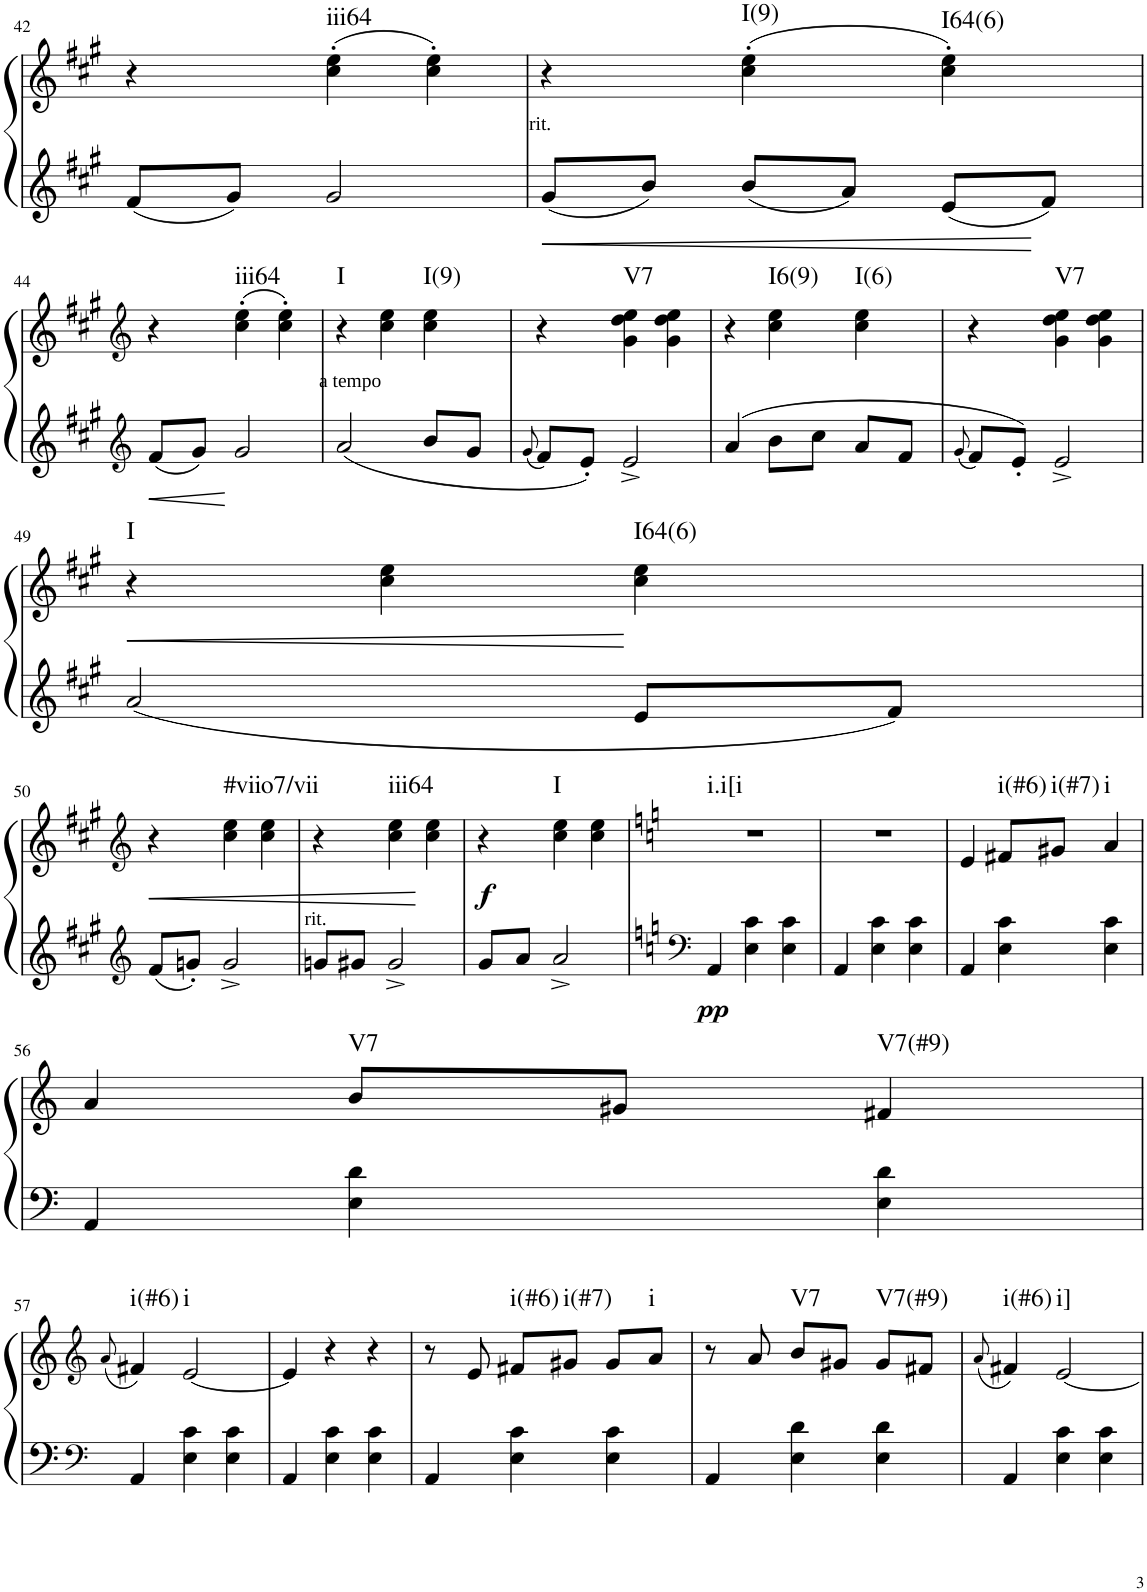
**kern	**kern	**dynam	**harte
*part1	*part1	*part1	*part1
*staff2	*staff1	*staff1/2	*
*I"unbenannt	*	*	*
!!LO:PB:g=z
*clefG2	*clefG2	*	*
*k[f#c#g#]	*k[f#c#g#]	*	*
*M3/4	*M3/4	*	*
=42	=42	=42	=42
8f#/L	4r	.	.
8g#/J	.	.	.
!	!	!	!LO:H:kt=iii64
2g#/	(4cc#\' 4ee\'	.	N
.	4cc#\' 4ee\')	.	.
=43	=43	=43	=43
!	!LO:TX:b:t=rit.	!	!
8g#/L	4r	.	.
8b/J	.	.	.
!	!	!	!LO:H:kt=I(9)
8b/L	(4cc#\' 4ee\'	.	N
8a/J	.	.	.
!	!	!	!LO:H:kt=I64(6)
8e/L	4cc#\' 4ee\')	.	N
8f#/J	.	.	.
!!LO:LB:g=z
=44	=44	=44	=44
*clefG2	*clefG2	*	*
8f#/L	4r	.	.
8g#/J	.	.	.
!	!	!	!LO:H:kt=iii64
2g#/	(4cc#\' 4ee\'	.	N
.	4cc#\' 4ee\')	.	.
=45	=45	=45	=45
!	!LO:TX:b:t=a tempo	!	!LO:H:kt=I
2a/	4r	.	N
.	4cc#\ 4ee\	.	.
!	!	!	!LO:H:kt=I(9)
8b/L	4cc#\ 4ee\	.	N
8g#/J	.	.	.
=46	=46	=46	=46
8qg#/	.	.	.
8f#/L	4r	.	.
8e'/J	.	.	.
!	!	!	!LO:H:kt=V7
2e^/	4g#\ 4dd\ 4ee\	.	N
.	4g#\ 4dd\ 4ee\	.	.
=47	=47	=47	=47
4a/	4r	.	.
!	!	!	!LO:H:kt=I6(9)
8b\L	4cc#\ 4ee\	.	N
8cc#\J	.	.	.
!	!	!	!LO:H:kt=I(6)
8a/L	4cc#\ 4ee\	.	N
8f#/J	.	.	.
=48	=48	=48	=48
8qg#/	.	.	.
8f#/L	4r	.	.
8e'/J	.	.	.
!	!	!	!LO:H:kt=V7
2e^/	4g#\ 4dd\ 4ee\	.	N
.	4g#\ 4dd\ 4ee\	.	.
!!LO:LB:g=z
=49	=49	=49	=49
!	!	!LO:HP:b	!LO:H:kt=I
2a/	4r	<	N
.	4cc#\ 4ee\	.	.
!	!	!	!LO:H:kt=I64(6)
8e/L	4cc#\ 4ee\	[	N
8f#/J	.	.	.
!!LO:LB:g=z
=50	=50	=50	=50
*clefG2	*clefG2	*	*
!	!	!LO:HP:b	!
8f#/L	4r	<	.
8gn'/J	.	.	.
!	!	!	!LO:H:kt=#viio7/vii
2g^/	4cc#\ 4ee\	.	N
.	4cc#\ 4ee\	.	.
=51	=51	=51	=51
!	!LO:TX:b:t=rit.	!	!
8gn/L	4r	.	.
8g#X/J	.	.	.
!	!	!	!LO:H:kt=iii64
2g#^/	4cc#\ 4ee\	.	N
.	4cc#\ 4ee\	[	.
=52	=52	=52	=52
!	!	!LO:DY:b	!
8g#/L	4r	f	.
8a/J	.	.	.
!	!	!	!LO:H:kt=I
2a^/	4cc#\ 4ee\	.	N
.	4cc#\ 4ee\	.	.
=53	=53	=53	=53
*clefF4	*	*	*
*k[]	*k[]	*	*
!	!	!LO:DY:b=2	!LO:H:kt=i.i[i
4AA/	2.r	pp	N
4E\ 4c\	.	.	.
4E\ 4c\	.	.	.
=54	=54	=54	=54
4AA/	2.r	.	.
4E\ 4c\	.	.	.
4E\ 4c\	.	.	.
=55	=55	=55	=55
4AA/	4e/	.	.
!	!	!	!LO:H:kt=i(#6)
4E\ 4c\	8f#X/L	.	N
!	!	!	!LO:H:kt=i(#7)
.	8g#X/J	.	N
!	!	!	!LO:H:kt=i
4E\ 4c\	4a/	.	N
!!LO:LB:g=z
=56	=56	=56	=56
4AA/	4a/	.	.
!	!	!	!LO:H:kt=V7
4E\ 4d\	8b/L	.	N
.	8g#X/J	.	.
!	!	!	!LO:H:kt=V7(#9)
4E\ 4d\	4f#X/	.	N
!!LO:LB:g=z
=57	=57	=57	=57
*clefF4	*clefG2	*	*
.	(8qa/	.	.
!	!	!	!LO:H:kt=i(#6)
4AA/	4f#X/)	.	N
!	!	!	!LO:H:kt=i
4E\ 4c\	[2e/	.	N
4E\ 4c\	.	.	.
=58	=58	=58	=58
4AA/	4e/]	.	.
4E\ 4c\	4r	.	.
4E\ 4c\	4r	.	.
=59	=59	=59	=59
4AA/	8r	.	.
.	8e/	.	.
!	!	!	!LO:H:kt=i(#6)
4E\ 4c\	8f#X/L	.	N
!	!	!	!LO:H:kt=i(#7)
.	8g#X/J	.	N
4E\ 4c\	8g#/L	.	.
!	!	!	!LO:H:kt=i
.	8a/J	.	N
=60	=60	=60	=60
4AA/	8r	.	.
.	8a/	.	.
!	!	!	!LO:H:kt=V7
4E\ 4d\	8b/L	.	N
.	8g#X/J	.	.
!	!	!	!LO:H:kt=V7(#9)
4E\ 4d\	8g#/L	.	N
.	8f#X/J	.	.
=61	=61	=61	=61
.	(8qa/	.	.
!	!	!	!LO:H:kt=i(#6)
4AA/	4f#X/)	.	N
!	!	!	!LO:H:kt=i]
4E\ 4c\	[2e/	.	N
4E\ 4c\	.	.	.
=	=	=	=
*-	*-	*-	*-
